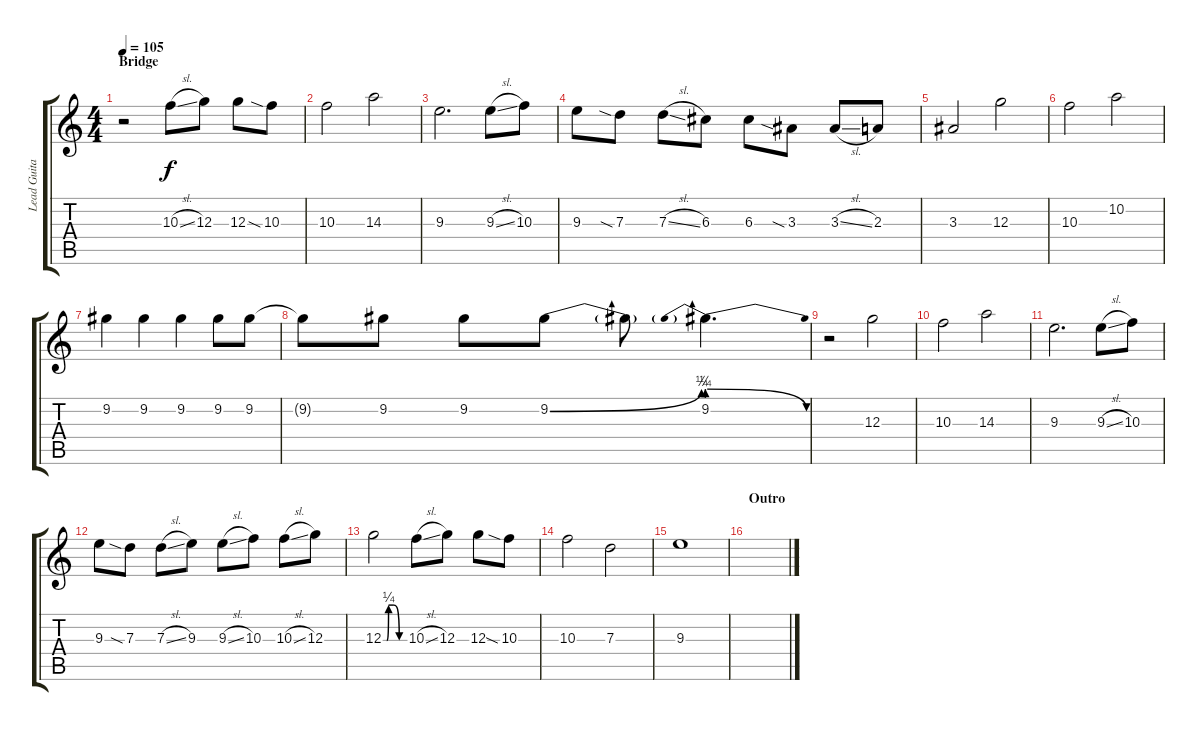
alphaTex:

\track ("Lead Guitar" "Lead Guita") {instrument electricguitarjazz}
\staff {score tabs}
\tuning (E4 B3 G3 D3 A2 E2) {hide}
\ts (4 4)
\section ("" "Bridge")
\tempo 105
\clef g2
\ks c
r.2{dy f} 10.3{sl}.8 12.3.8 12.3.8 10.3{sia}.8 |
10.3.2 14.3.2 |
9.3.2{d} 9.3{sl}.8 10.3.8 |
9.3.8 7.3{sia}.8 7.3{sl}.8 6.3.8 6.3.8 3.3{sia}.8 3.3{sl}.8 2.3.8 |
3.3.2 12.3.2 |
10.3.2 10.2.2 |
9.2.4 9.2.4 9.2.4 9.2.8 9.2.8 |
9.2{t}.8 9.2.8 9.2.8 9.2{be (bend 0 0 60 1)}.8 9.2{t}.8 9.2{be (prebendrelease 0 1 60 0)}.4{d} |
r.2 12.3.2 |
10.3.2 14.3.2 |
9.3.2{d} 9.3{sl}.8 10.3.8 |
9.3.8 7.3{sia}.8 7.3{sl}.8 9.3.8 9.3{sl}.8 10.3.8 10.3{sl}.8 12.3.8 |
12.3{be (custom 0 0 10 0 15 1 30 1 45 0 60 0)}.2 10.3{sl}.8 12.3.8 12.3.8 10.3{sia}.8 |
10.3.2 7.3.2 |
9.3.1 |
\section ("" "Outro")
